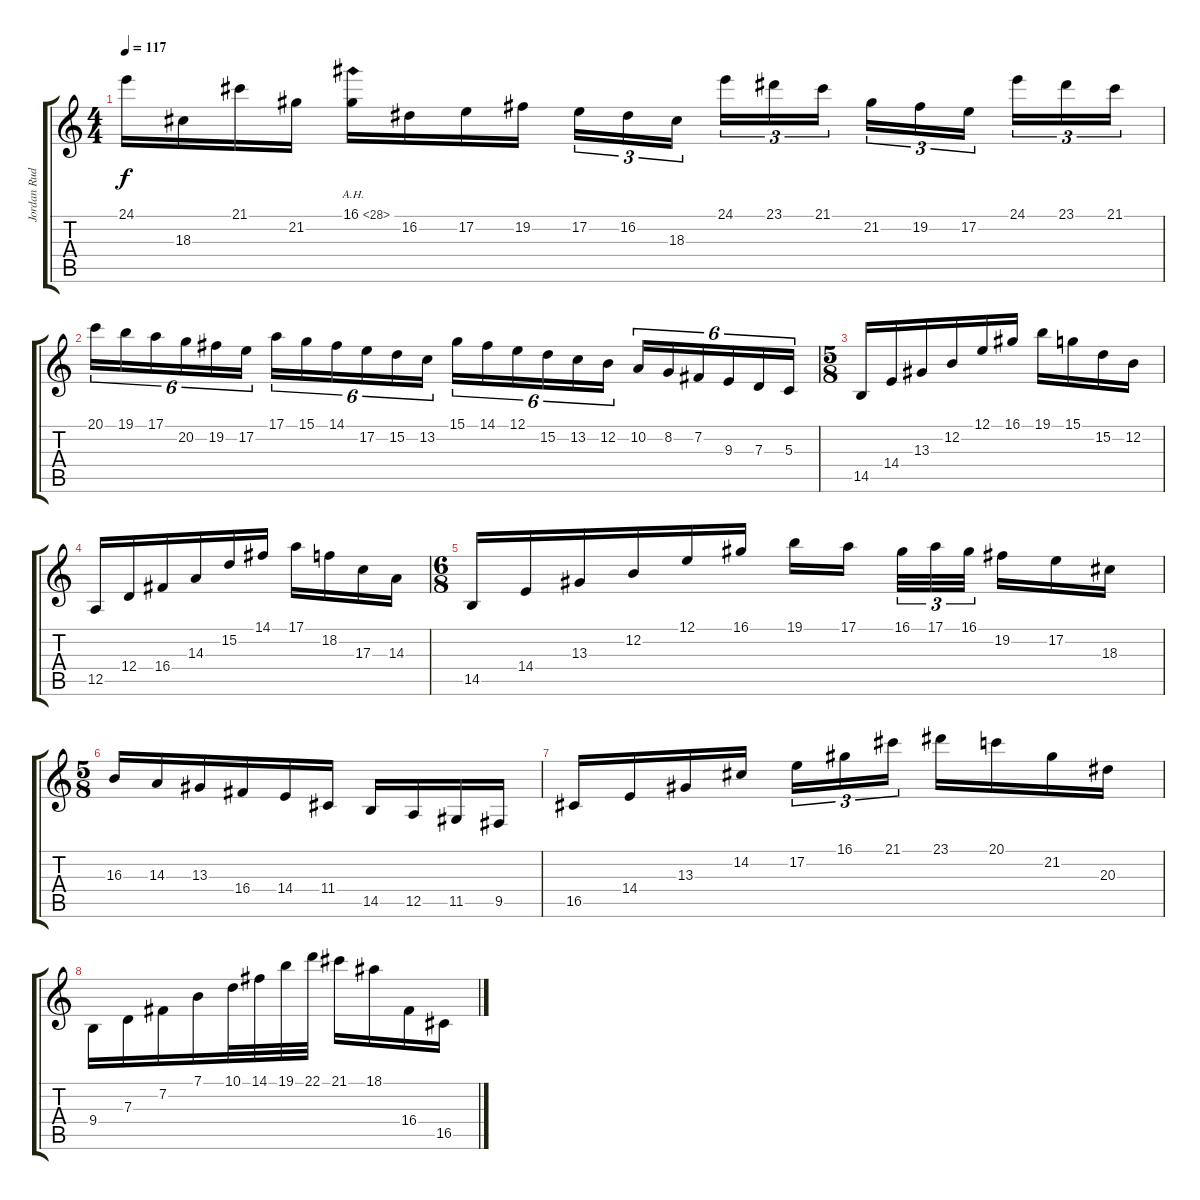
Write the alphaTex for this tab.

\track ("Jordan Rudess" "Jordan Rud") {instrument lead1square}
\staff {score tabs}
\tuning (E4 B3 G3 D3 A2 E2) {hide}
\ts (4 4)
\tempo 117
\clef g2
\ks c
24.1.16{dy f} 18.3.16 21.1.16 21.2.16 16.1{ah 12}.16 16.2.16 17.2.16 19.2.16 17.2.16{tu (3 2)} 16.2.16{tu (3 2)} 18.3.16{tu (3 2)} 24.1.16{tu (3 2)} 23.1.16{tu (3 2)} 21.1.16{tu (3 2)} 21.2.16{tu (3 2)} 19.2.16{tu (3 2)} 17.2.16{tu (3 2)} 24.1.16{tu (3 2)} 23.1.16{tu (3 2)} 21.1.16{tu (3 2)} |
20.1.16{tu (6 4)} 19.1.16{tu (6 4)} 17.1.16{tu (6 4)} 20.2.16{tu (6 4)} 19.2.16{tu (6 4)} 17.2.16{tu (6 4)} 17.1.16{tu (6 4)} 15.1.16{tu (6 4)} 14.1.16{tu (6 4)} 17.2.16{tu (6 4)} 15.2.16{tu (6 4)} 13.2.16{tu (6 4)} 15.1.16{tu (6 4)} 14.1.16{tu (6 4)} 12.1.16{tu (6 4)} 15.2.16{tu (6 4)} 13.2.16{tu (6 4)} 12.2.16{tu (6 4)} 10.2.16{tu (6 4)} 8.2.16{tu (6 4)} 7.2.16{tu (6 4)} 9.3.16{tu (6 4)} 7.3.16{tu (6 4)} 5.3.16{tu (6 4)} |
\ts (5 8)
14.5.16 14.4.16 13.3.16 12.2.16 12.1.16 16.1.16 19.1.16 15.1.16 15.2.16 12.2.16 |
12.5.16 12.4.16 16.4.16 14.3.16 15.2.16 14.1.16 17.1.16 18.2.16 17.3.16 14.3.16 |
\ts (6 8)
14.5.16 14.4.16 13.3.16 12.2.16 12.1.16 16.1.16 19.1.16 17.1.16 16.1.32{tu (3 2)} 17.1.32{tu (3 2)} 16.1.32{tu (3 2)} 19.2.16 17.2.16 18.3.16 |
\ts (5 8)
16.3.16 14.3.16 13.3.16 16.4.16 14.4.16 11.4.16 14.5.16 12.5.16 11.5.16 9.5.16 |
16.5.16 14.4.16 13.3.16 14.2.16 17.2.16{tu (3 2)} 16.1.16{tu (3 2)} 21.1.16{tu (3 2)} 23.1.16 20.1.16 21.2.16 20.3.16 |
9.4.16 7.3.16 7.2.16 7.1.16 10.1.32 14.1.32 19.1.32 22.1.32 21.1.16 18.1.16 16.4.16 16.5.16
